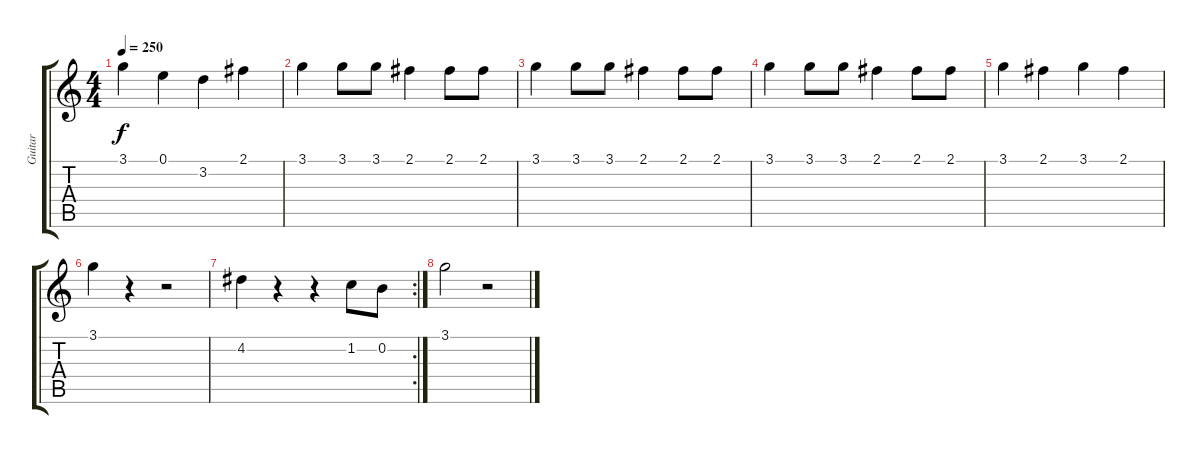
\track ("Guitar" "Guitar") {instrument acousticguitarnylon}
\staff {score tabs}
\tuning (E4 B3 G3 D3 A2 E2) {hide}
\ts (4 4)
\tempo 250
\clef g2
\ks c
3.1.4{dy f} 0.1.4 3.2.4 2.1.4 |
3.1.4 3.1.8 3.1.8 2.1.4 2.1.8 2.1.8 |
3.1.4 3.1.8 3.1.8 2.1.4 2.1.8 2.1.8 |
3.1.4 3.1.8 3.1.8 2.1.4 2.1.8 2.1.8 |
3.1.4 2.1.4 3.1.4 2.1.4 |
3.1.4 r.4 r.2 |
\rc 2
4.2.4 r.4 r.4 1.2.8 0.2.8 |
3.1.2 r.2
